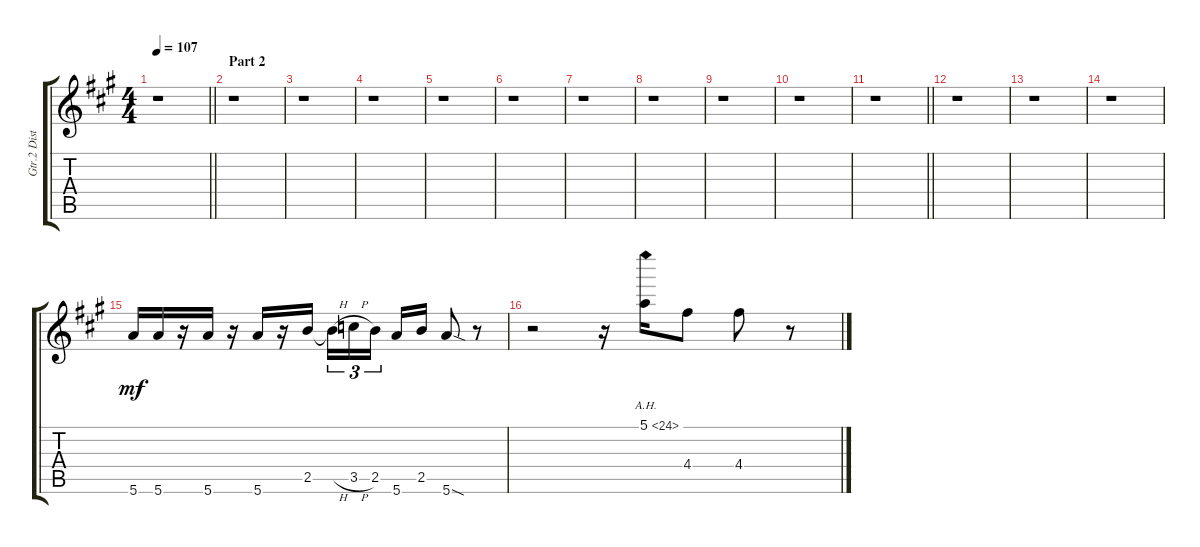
\track ("Gtr.2 Distortion Gtr.(Slight Dist)" "Gtr.2 Dist") {instrument distortionguitar}
\staff {score tabs}
\tuning (E4 B3 G3 D4 A3 E3) {hide}
\ts (4 4)
\tempo 107
\clef g2
\barLineRight lightlight
\ks a
r.1{dy mf} |
\section ("" "Part 2")
r.1 |
r.1 |
r.1 |
r.1 |
r.1 |
r.1 |
r.1 |
r.1 |
r.1 |
\barLineRight lightlight
r.1 |
r.1 |
r.1 |
r.1 |
5.6.16 5.6.16 r.16 5.6.16 r.16 5.6.16 r.16 2.5.16 2.5{h t}.16{tu (3 2)} 3.5{h}.16{tu (3 2)} 2.5.16{tu (3 2) beam splitsecondary} 5.6.16 2.5.16 5.6{sod}.8 r.8 |
r.2 r.16 5.1{ah 19}.16 4.4.8 4.4.8 r.8
